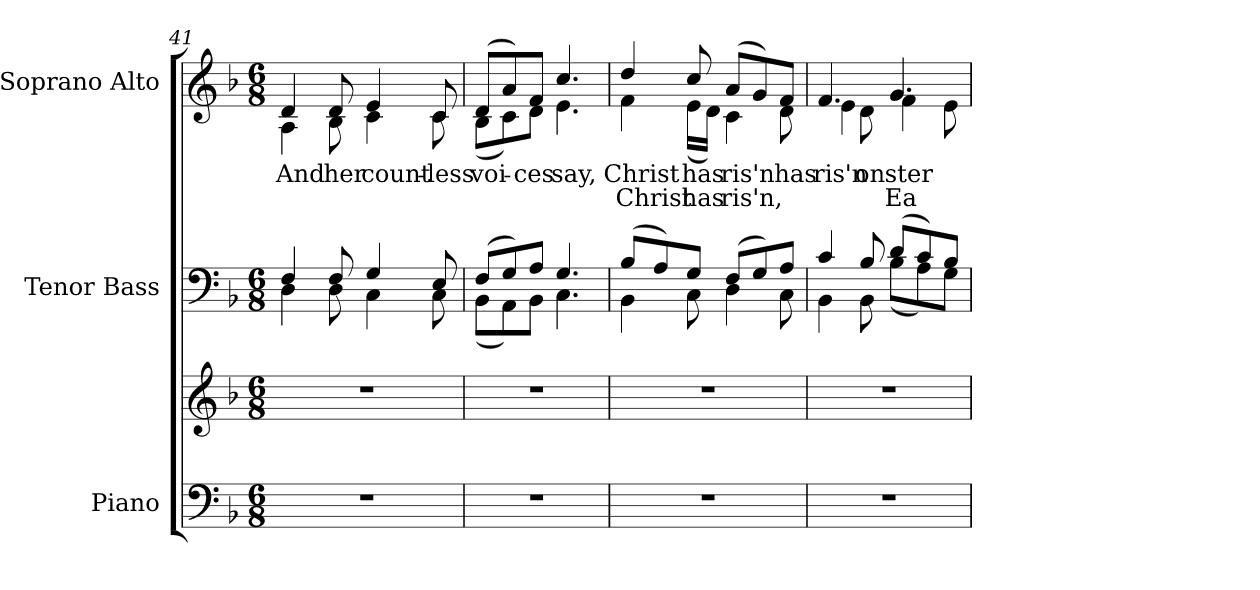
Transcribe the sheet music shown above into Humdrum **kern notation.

**kern	**kern	**kern	**kern	**text	**text
*part3	*part3	*part2	*part1	*part1	*part1
*staff4	*staff3	*staff2	*staff1	*staff1	*staff1
*I"Piano	*	*I"Tenor Bass	*I"Soprano Alto	*	*
*I'Pno.	*	*I'B.	*I'S.	*	*
*clefF4	*clefG2	*clefF4	*clefG2	*	*
*k[b-]	*k[b-]	*k[b-]	*k[b-]	*	*
*F:	*F:	*F:	*F:	*	*
*M6/8	*M6/8	*M6/8	*M6/8	*	*
=41	=41	=41	=41	=41	=41
!LO:N:vis=1	!LO:N:vis=1	!	!	!	!
*	*	*^	*	*	*
!	!	!	!	!	!LO:LY:b:color=#000000	!
*	*	*	*	*^	*	*
2.r	2.r	4Fi/	4Di\	4di/	4Ai\	And	.
!	!	!	!	!	!	!LO:LY:b:color=#000000	!
.	.	8Fi/	8Di\	8di/	8B-i\	her	.
!	!	!	!	!	!	!LO:LY:b:color=#000000	!
.	.	4Gi/	4Ci\	4ei/	4ci\	count-	.
!	!	!	!	!	!	!LO:LY:b:color=#000000	!
.	.	8Ei/	8Ci\	8ci/	8ci\	-less	.
!!LO:LB:g=z	!!
=42	=42	=42	=42	=42	=42	=42	=42
!LO:N:vis=1	!LO:N:vis=1	!	!	!	!	!	!
!	!	!	!	!	!	!LO:LY:b:color=#000000	!
2.r	2.r	(8Fi/L	(8BB-i\L	(8di/L	(8B-i\L	voi-	.
.	.	8Gi/)	8AAi\)	8ai/)	8ci\)	.	.
!	!	!	!	!	!	!LO:LY:b:color=#000000	!
.	.	8Ai/J	8BB-i\J	8fi/J	8di\J	-ces	.
!	!	!	!	!	!	!LO:LY:b:color=#000000	!
.	.	4.Gi/	4.Ci\	4.cci/	4.ei\	say,	.
=43	=43	=43	=43	=43	=43	=43	=43
!LO:N:vis=1	!LO:N:vis=1	!	!	!	!	!	!
!	!	!	!	!	!	!LO:LY:a:color=#000000	!LO:LY:b:color=#000000
2.r	2.r	(8B-i/L	4BB-i\	4ddi/	4fi\	Christ	Christ
.	.	8Ai/)	.	.	.	.	.
!	!	!	!	!	!	!LO:LY:a:color=#000000	!LO:LY:b:color=#000000
.	.	8Gi/J	8Ci\	8cci/	(16ei\LL	has	has
.	.	.	.	.	16di\JJ)	.	.
!	!	!	!	!	!	!LO:LY:a:color=#000000	!LO:LY:b:color=#000000
.	.	(8Fi/L	4Di\	(8ai/L	4ci\	ris'n	ris'n,
.	.	8Gi/)	.	8gi/)	.	.	.
!	!	!	!	!	!	!LO:LY:a:color=#000000	!
!	!	!	!	!	!	!LO:LY:b:color=#000000	!
.	.	8Ai/J	8Ci\	8fi/J	8di\	has	.
=44	=44	=44	=44	=44	=44	=44	=44
!LO:N:vis=1	!LO:N:vis=1	!	!	!	!	!	!
!	!	!	!	!	!	!LO:LY:a:color=#000000	!
!	!	!	!	!	!	!LO:LY:b:color=#000000	!
2.r	2.r	4ci/	4BB-i\	4.fi/	4ei\	-ris'n	.
!	!	!	!	!	!	!LO:LY:b:color=#000000	!
.	.	8B-i/	8BB-i\	.	8di\	on	.
!	!	!	!	!	!	!LO:LY:a:color=#000000	!LO:LY:b:color=#000000
.	.	(8di/L	(8B-i\L	4.gi/	4fi\	ster	Ea-
.	.	8ci/)	8Ai\)	.	.	.	.
.	.	8B-i/J	8Gi\J	.	8ei\	.	.
*	*	*v	*v	*	*	*	*
*	*	*	*v	*v	*	*
=	=	=	=	=	=
*-	*-	*-	*-	*-	*-
